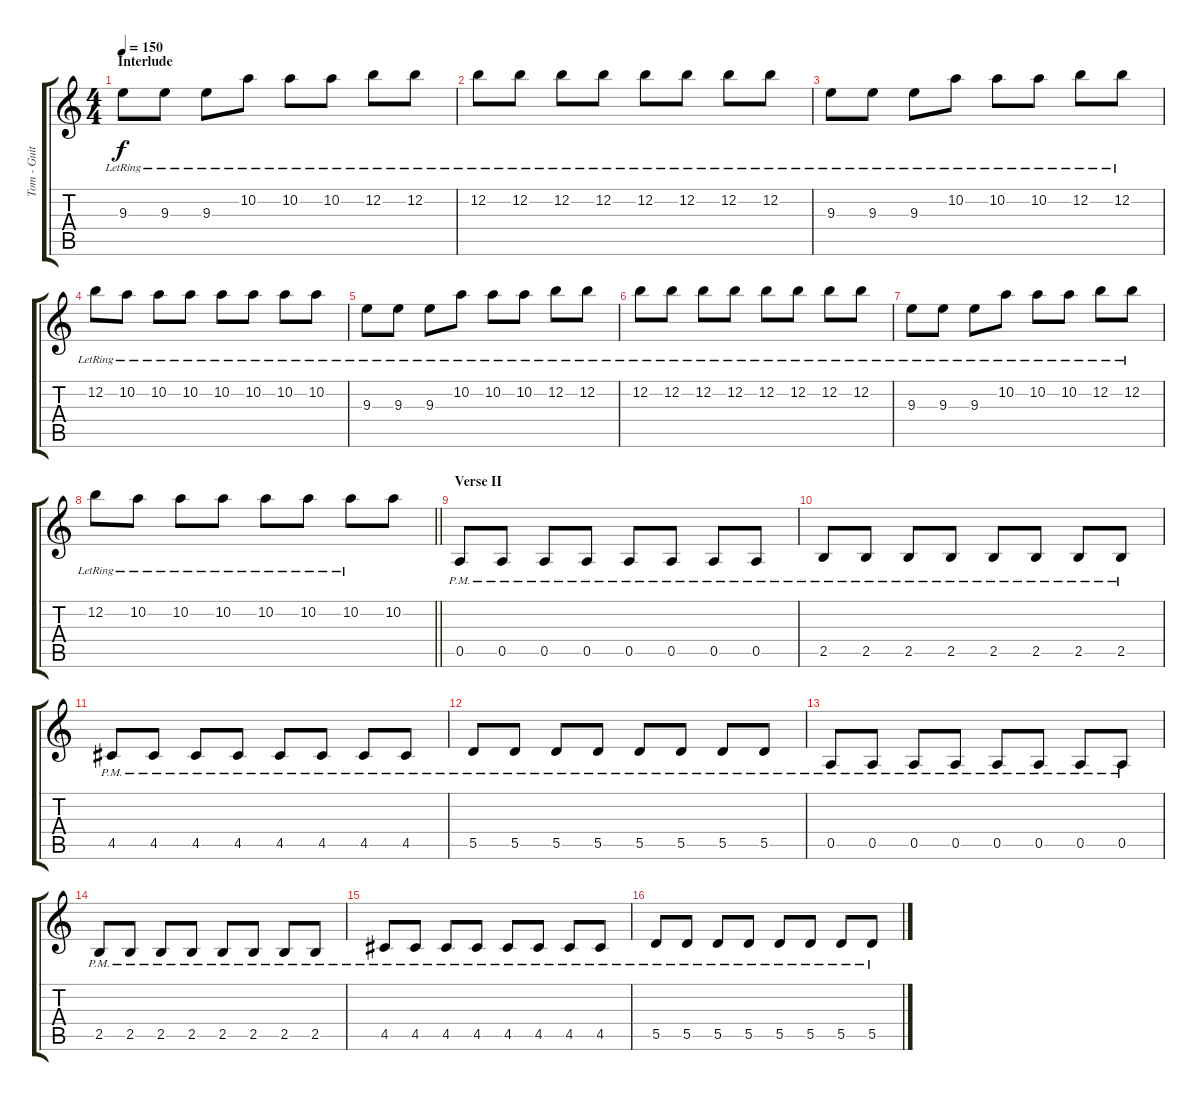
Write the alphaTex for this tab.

\track ("Tom - Guitar" "Tom - Guit") {instrument distortionguitar}
\staff {score tabs}
\tuning (E4 B3 G3 D3 A2 E2) {hide}
\ts (4 4)
\section ("" "Interlude")
\tempo 150
\clef g2
\ks c
9.3{lr}.8{dy f instrument electricguitarclean} 9.3{lr}.8 9.3{lr}.8 10.2{lr}.8 10.2{lr}.8 10.2{lr}.8 12.2{lr}.8 12.2{lr}.8 |
12.2{lr}.8 12.2{lr}.8 12.2{lr}.8 12.2{lr}.8 12.2{lr}.8 12.2{lr}.8 12.2{lr}.8 12.2{lr}.8 |
9.3{lr}.8 9.3{lr}.8 9.3{lr}.8 10.2{lr}.8 10.2{lr}.8 10.2{lr}.8 12.2{lr}.8 12.2{lr}.8 |
12.2{lr}.8 10.2{lr}.8 10.2{lr}.8 10.2{lr}.8 10.2{lr}.8 10.2{lr}.8 10.2{lr}.8 10.2{lr}.8 |
9.3{lr}.8 9.3{lr}.8 9.3{lr}.8 10.2{lr}.8 10.2{lr}.8 10.2{lr}.8 12.2{lr}.8 12.2{lr}.8 |
12.2{lr}.8 12.2{lr}.8 12.2{lr}.8 12.2{lr}.8 12.2{lr}.8 12.2{lr}.8 12.2{lr}.8 12.2{lr}.8 |
9.3{lr}.8 9.3{lr}.8 9.3{lr}.8 10.2{lr}.8 10.2{lr}.8 10.2{lr}.8 12.2{lr}.8 12.2{lr}.8 |
\barLineRight lightlight
12.2{lr}.8 10.2{lr}.8 10.2{lr}.8 10.2{lr}.8 10.2{lr}.8 10.2{lr}.8 10.2{lr}.8 10.2.8 |
\section ("" "Verse II")
0.5{pm}.8{instrument distortionguitar} 0.5{pm}.8 0.5{pm}.8 0.5{pm}.8 0.5{pm}.8 0.5{pm}.8 0.5{pm}.8 0.5{pm}.8 |
2.5{pm}.8 2.5{pm}.8 2.5{pm}.8 2.5{pm}.8 2.5{pm}.8 2.5{pm}.8 2.5{pm}.8 2.5{pm}.8 |
4.5{pm}.8 4.5{pm}.8 4.5{pm}.8 4.5{pm}.8 4.5{pm}.8 4.5{pm}.8 4.5{pm}.8 4.5{pm}.8 |
5.5{pm}.8 5.5{pm}.8 5.5{pm}.8 5.5{pm}.8 5.5{pm}.8 5.5{pm}.8 5.5{pm}.8 5.5{pm}.8 |
0.5{pm}.8 0.5{pm}.8 0.5{pm}.8 0.5{pm}.8 0.5{pm}.8 0.5{pm}.8 0.5{pm}.8 0.5{pm}.8 |
2.5{pm}.8 2.5{pm}.8 2.5{pm}.8 2.5{pm}.8 2.5{pm}.8 2.5{pm}.8 2.5{pm}.8 2.5{pm}.8 |
4.5{pm}.8 4.5{pm}.8 4.5{pm}.8 4.5{pm}.8 4.5{pm}.8 4.5{pm}.8 4.5{pm}.8 4.5{pm}.8 |
5.5{pm}.8 5.5{pm}.8 5.5{pm}.8 5.5{pm}.8 5.5{pm}.8 5.5{pm}.8 5.5{pm}.8 5.5{pm}.8
